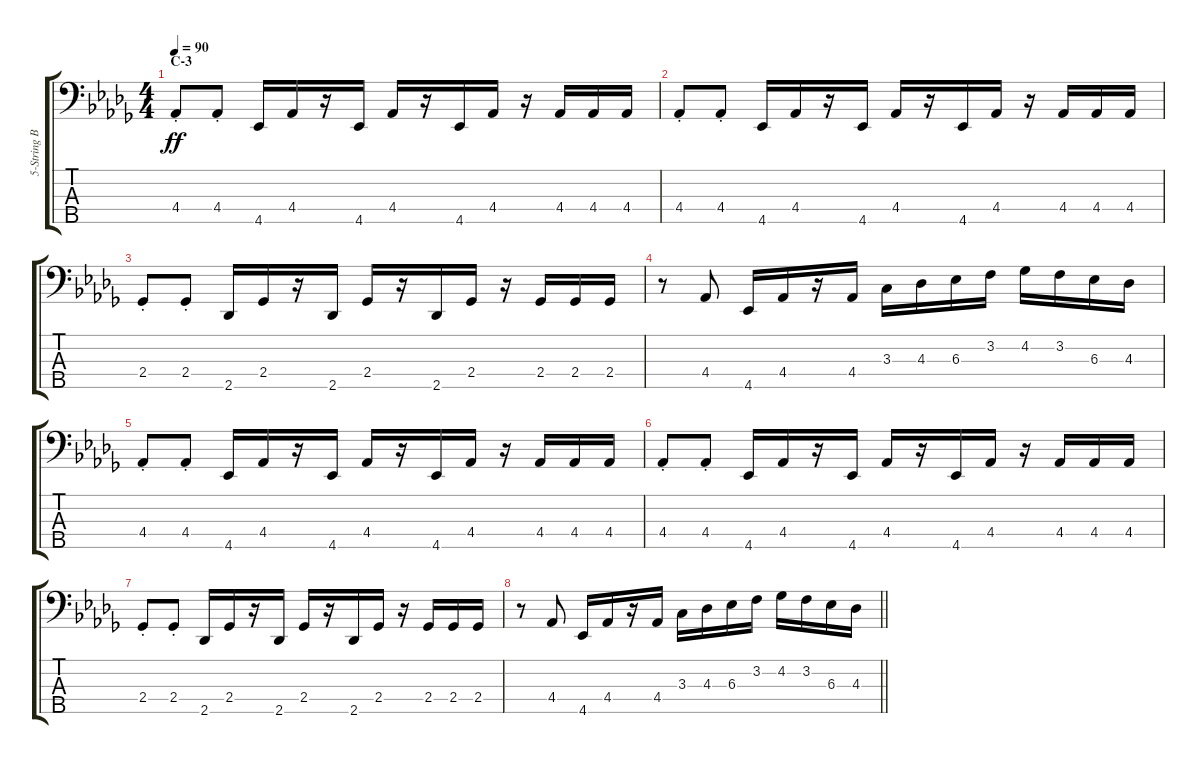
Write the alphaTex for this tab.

\track ("5-String Bass" "5-String B") {instrument electricbassfinger}
\staff {score tabs}
\tuning (G2 D2 A1 E1 B0) {hide}
\ts (4 4)
\section ("" "C-3")
\tempo 90
\clef f4
\ks db
4.4{st}.8{dy ff} 4.4{st}.8 4.5.16 4.4.16 r.16 4.5.16 4.4.16 r.16 4.5.16 4.4.16 r.16 4.4.16 4.4.16 4.4.16 |
4.4{st}.8 4.4{st}.8 4.5.16 4.4.16 r.16 4.5.16 4.4.16 r.16 4.5.16 4.4.16 r.16 4.4.16 4.4.16 4.4.16 |
2.4{st}.8 2.4{st}.8 2.5.16 2.4.16 r.16 2.5.16 2.4.16 r.16 2.5.16 2.4.16 r.16 2.4.16 2.4.16 2.4.16 |
r.8 4.4.8 4.5.16 4.4.16 r.16 4.4.16 3.3.16 4.3.16 6.3.16 3.2.16 4.2.16 3.2.16 6.3.16 4.3.16 |
4.4{st}.8 4.4{st}.8 4.5.16 4.4.16 r.16 4.5.16 4.4.16 r.16 4.5.16 4.4.16 r.16 4.4.16 4.4.16 4.4.16 |
4.4{st}.8 4.4{st}.8 4.5.16 4.4.16 r.16 4.5.16 4.4.16 r.16 4.5.16 4.4.16 r.16 4.4.16 4.4.16 4.4.16 |
2.4{st}.8 2.4{st}.8 2.5.16 2.4.16 r.16 2.5.16 2.4.16 r.16 2.5.16 2.4.16 r.16 2.4.16 2.4.16 2.4.16 |
\barLineRight lightlight
r.8 4.4.8 4.5.16 4.4.16 r.16 4.4.16 3.3.16 4.3.16 6.3.16 3.2.16 4.2.16 3.2.16 6.3.16 4.3.16
